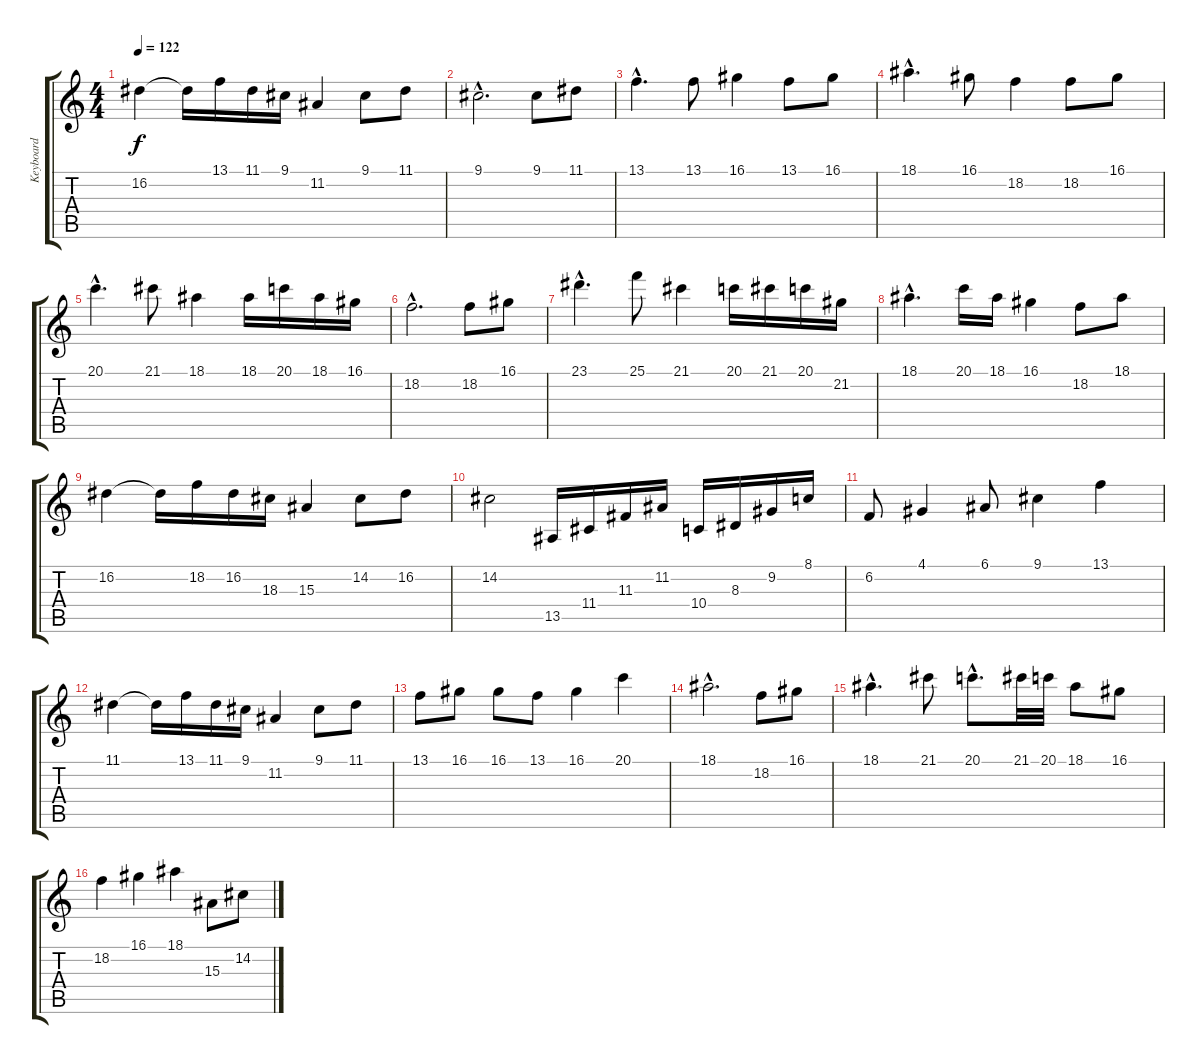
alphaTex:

\track ("Keyboard" "Keyboard") {instrument lead2sawtooth}
\staff {score tabs}
\tuning (E4 B3 G3 D3 A2 E2) {hide}
\ts (4 4)
\tempo 122
\clef g2
\ks c
16.2.4{dy f} 16.2{t}.16 13.1.16 11.1.16 9.1.16 11.2.4 9.1.8 11.1.8 |
9.1{hac}.2{d} 9.1.8 11.1.8 |
13.1{hac}.4{d} 13.1.8 16.1.4 13.1.8 16.1.8 |
18.1{hac}.4{d} 16.1.8 18.2.4 18.2.8 16.1.8 |
20.1{hac}.4{d} 21.1.8 18.1.4 18.1.16 20.1.16 18.1.16 16.1.16 |
18.2{hac}.2{d} 18.2.8 16.1.8 |
23.1{hac}.4{d} 25.1.8 21.1.4 20.1.16 21.1.16 20.1.16 21.2.16 |
18.1{hac}.4{d} 20.1.16 18.1.16 16.1.4 18.2.8 18.1.8 |
16.2.4 16.2{t}.16 18.2.16 16.2.16 18.3.16 15.3.4 14.2.8 16.2.8 |
14.2.2 13.5.16 11.4.16 11.3.16 11.2.16 10.4.16 8.3.16 9.2.16 8.1.16 |
6.2.8 4.1.4 6.1.8 9.1.4 13.1.4 |
11.1.4 11.1{t}.16 13.1.16 11.1.16 9.1.16 11.2.4 9.1.8 11.1.8 |
13.1.8 16.1.8 16.1.8 13.1.8 16.1.4 20.1.4 |
18.1{hac}.2{d} 18.2.8 16.1.8 |
18.1{hac}.4{d} 21.1.8 20.1{hac}.8{d} 21.1.32 20.1.32 18.1.8 16.1.8 |
18.2.4 16.1.4 18.1.4 15.3.8 14.2.8
